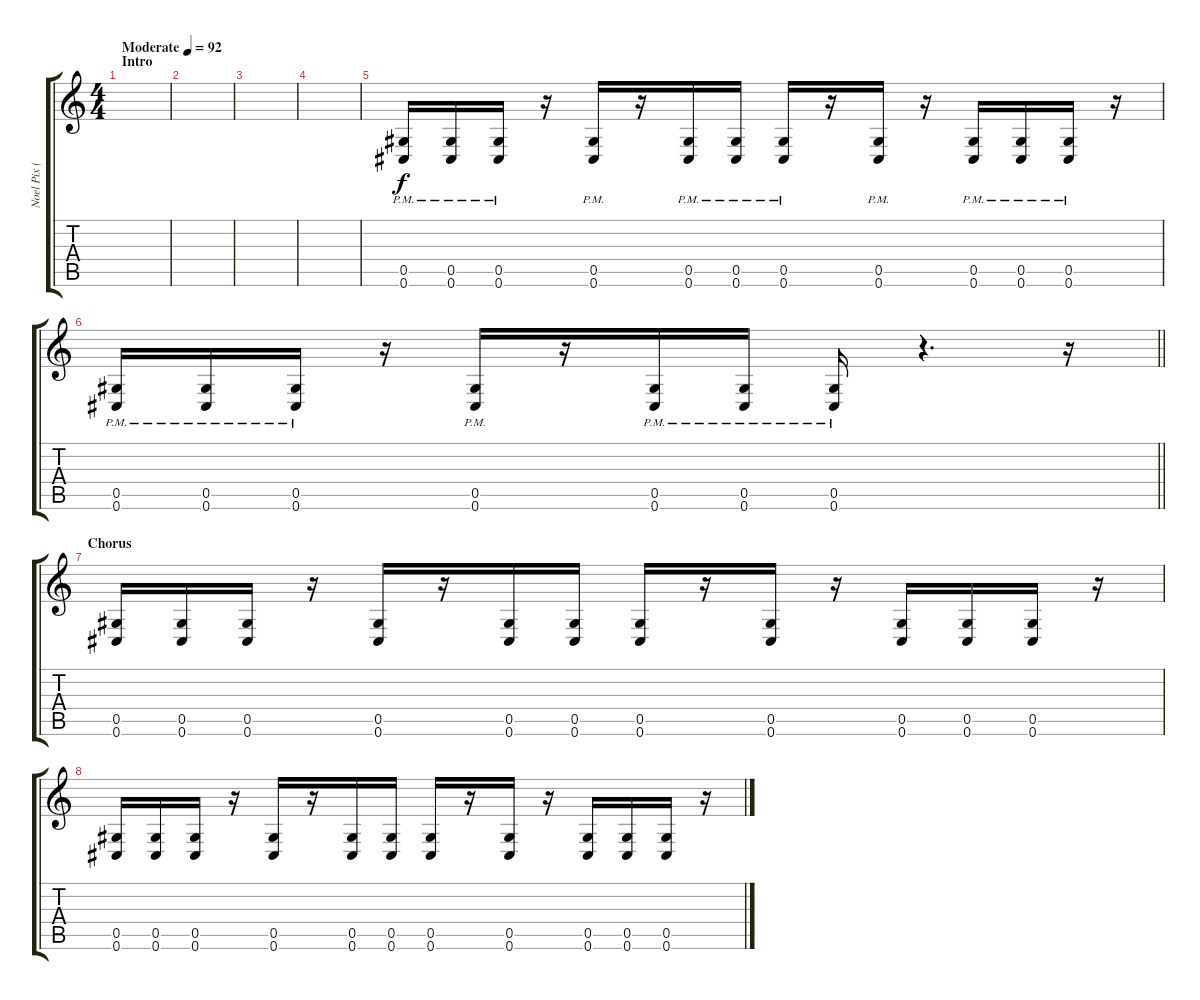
\track ("Noel Pix ( distortion )" "Noel Pix (") {instrument distortionguitar}
\staff {score tabs}
\tuning (Eb4 Bb3 Gb3 Db3 Ab2 Db2) {hide}
\ts (4 4)
\section ("" "Intro")
\tempo (92 "Moderate")
\clef g2
\ks c
|
|
|
|
(0.5{pm} 0.6{pm}).16 (0.5{pm} 0.6{pm}).16 (0.5{pm} 0.6{pm}).16 r.16 (0.5{pm} 0.6{pm}).16 r.16 (0.5{pm} 0.6{pm}).16 (0.5{pm} 0.6{pm}).16 (0.5{pm} 0.6{pm}).16 r.16 (0.5{pm} 0.6{pm}).16 r.16 (0.5{pm} 0.6{pm}).16 (0.5{pm} 0.6{pm}).16 (0.5{pm} 0.6{pm}).16 r.16 |
\barLineRight lightlight
(0.5{pm} 0.6{pm}).16 (0.5{pm} 0.6{pm}).16 (0.5{pm} 0.6{pm}).16 r.16 (0.5{pm} 0.6{pm}).16 r.16 (0.5{pm} 0.6{pm}).16 (0.5{pm} 0.6{pm}).16 (0.5{pm} 0.6{pm}).16 r.4{d} r.16 |
\section ("" "Chorus")
(0.5 0.6).16 (0.5 0.6).16 (0.5 0.6).16 r.16 (0.5 0.6).16 r.16 (0.5 0.6).16 (0.5 0.6).16 (0.5 0.6).16 r.16 (0.5 0.6).16 r.16 (0.5 0.6).16 (0.5 0.6).16 (0.5 0.6).16 r.16 |
(0.5 0.6).16 (0.5 0.6).16 (0.5 0.6).16 r.16 (0.5 0.6).16 r.16 (0.5 0.6).16 (0.5 0.6).16 (0.5 0.6).16 r.16 (0.5 0.6).16 r.16 (0.5 0.6).16 (0.5 0.6).16 (0.5 0.6).16 r.16
